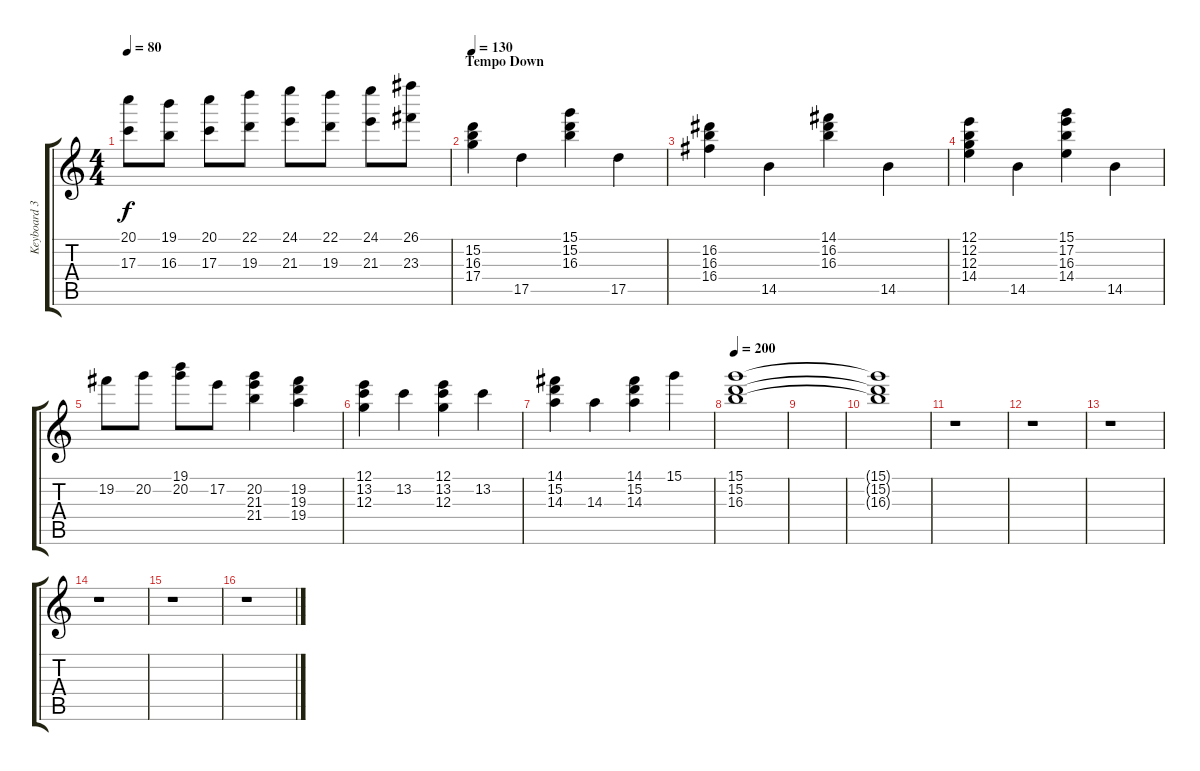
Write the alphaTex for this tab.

\track ("Keyboard 3" "Keyboard 3") {instrument electricguitarmuted}
\staff {score tabs}
\tuning (E4 B3 G3 D3 A2 E2) {hide}
\ts (4 4)
\tempo 80
\clef g2
\ks c
(20.1 17.3).8{dy f} (19.1 16.3).8 (20.1 17.3).8 (22.1 19.3).8 (24.1 21.3).8 (22.1 19.3).8 (24.1 21.3).8 (26.1 23.3).8 |
\section ("" "Tempo Down")
\tempo 130
(15.2 16.3 17.4).4{instrument acousticgrandpiano} 17.5.4 (15.1 15.2 16.3).4 17.5.4 |
(16.2 16.3 16.4).4 14.5.4 (14.1 16.2 16.3).4 14.5.4 |
(12.1 12.2 12.3 14.4).4 14.5.4 (15.1 17.2 16.3 14.4).4 14.5.4 |
19.2.8 20.2.8 (19.1 20.2).8 17.2.8 (20.2 21.3 21.4).4 (19.2 19.3 19.4).4 |
(12.1 13.2 12.3).4 13.2.4 (12.1 13.2 12.3).4 13.2.4 |
(14.1 15.2 14.3).4 14.3.4 (14.1 15.2 14.3).4 15.1.4 |
\tempo 200
(15.1 15.2 16.3).1 |
|
(15.1{t} 15.2{t} 16.3{t}).1 |
\section ("" "")
r.1 |
r.1 |
r.1 |
r.1 |
r.1 |
r.1
